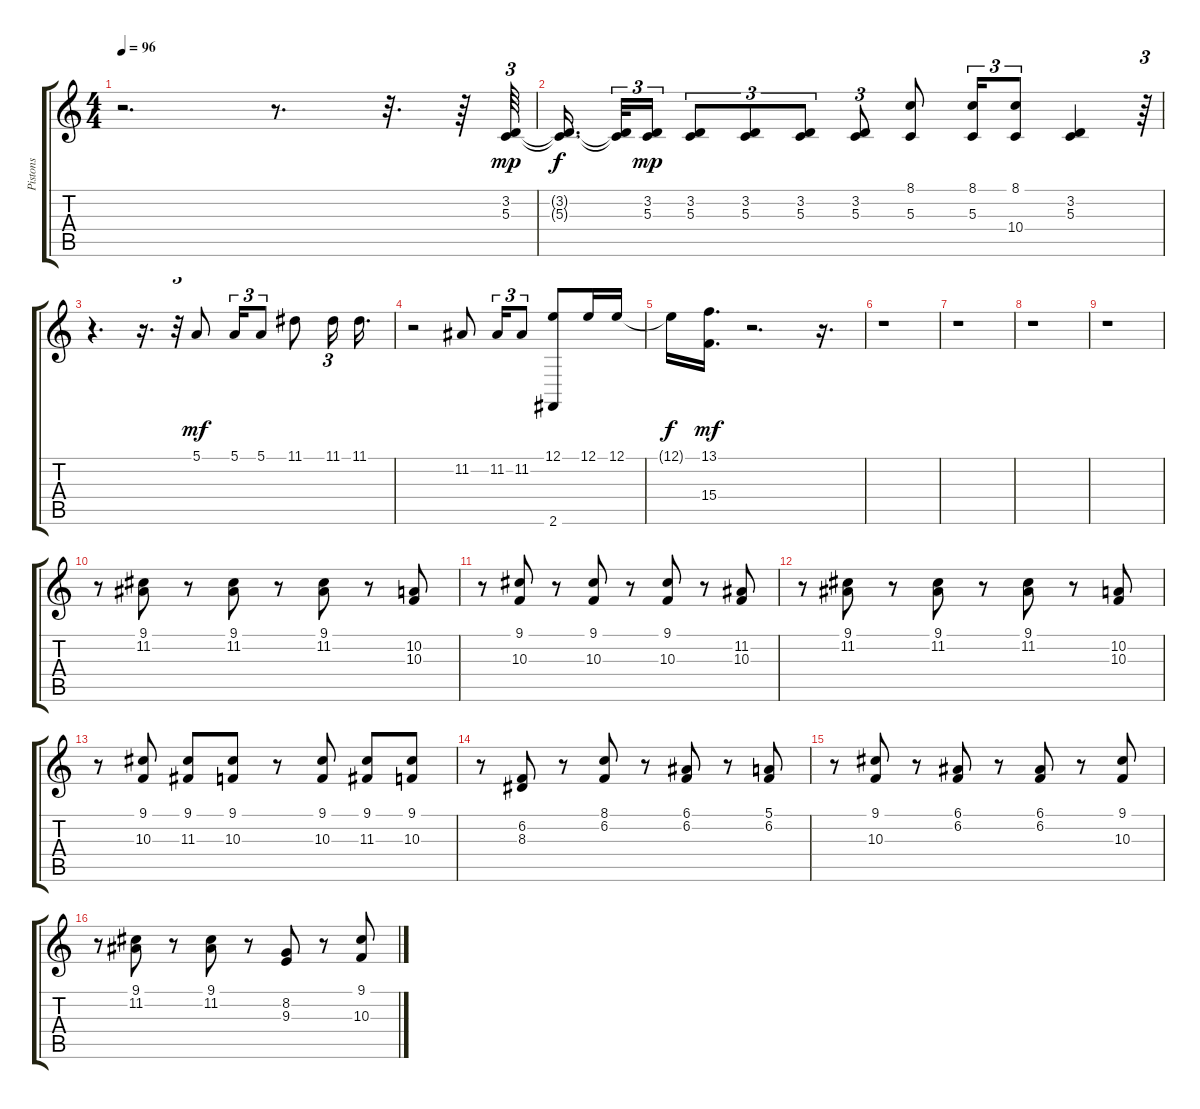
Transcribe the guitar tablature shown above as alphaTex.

\track ("Pistons" "Pistons") {instrument tuba}
\staff {score tabs}
\tuning (E4 B3 G3 D3 A2 E2) {hide}
\ts (4 4)
\tempo 96
\clef g2
\ks c
r.2{d dy mp} r.8{d} r.32{d} r.64 (3.2 5.3).64{tu (3 2)} |
(3.2{t} 5.3{t}).16{d dy f} (3.2{t} 5.3{t}).32{tu (3 2)} (3.2 5.3).16{tu (3 2) dy mp} (3.2 5.3).8{tu (3 2)} (3.2 5.3).8{tu (3 2)} (3.2 5.3).8{tu (3 2)} (3.2 5.3).8{tu (3 2)} (8.1 5.3).8 (8.1 5.3).16{tu (3 2)} (8.1 10.4).8{tu (3 2)} (3.2 5.3).4 r.64{tu (3 2)} |
r.4{d} r.16{d} r.32{tu (3 2)} 5.1.8{dy mf} 5.1.16{tu (3 2)} 5.1.8{tu (3 2)} 11.1.8 11.1.16{tu (3 2)} 11.1.16{d} |
r.2 11.2.8 11.2.16{tu (3 2)} 11.2.8{tu (3 2)} (12.1 2.6).8 12.1.16 12.1.16 |
12.1{t}.16{dy f} (13.1 15.4).16{d dy mf} r.2{d} r.16{d} |
r.1 |
r.1 |
r.1 |
r.1 |
r.8 (9.1 11.2).8 r.8 (9.1 11.2).8 r.8 (9.1 11.2).8 r.8 (10.2 10.3).8 |
r.8 (9.1 10.3).8 r.8 (9.1 10.3).8 r.8 (9.1 10.3).8 r.8 (11.2 10.3).8 |
r.8 (9.1 11.2).8 r.8 (9.1 11.2).8 r.8 (9.1 11.2).8 r.8 (10.2 10.3).8 |
r.8 (9.1 10.3).8 (9.1 11.3).8 (9.1 10.3).8 r.8 (9.1 10.3).8 (9.1 11.3).8 (9.1 10.3).8 |
r.8 (6.2 8.3).8 r.8 (8.1 6.2).8 r.8 (6.1 6.2).8 r.8 (5.1 6.2).8 |
r.8 (9.1 10.3).8 r.8 (6.1 6.2).8 r.8 (6.1 6.2).8 r.8 (9.1 10.3).8 |
r.8 (9.1 11.2).8 r.8 (9.1 11.2).8 r.8 (8.2 9.3).8 r.8 (9.1 10.3).8
